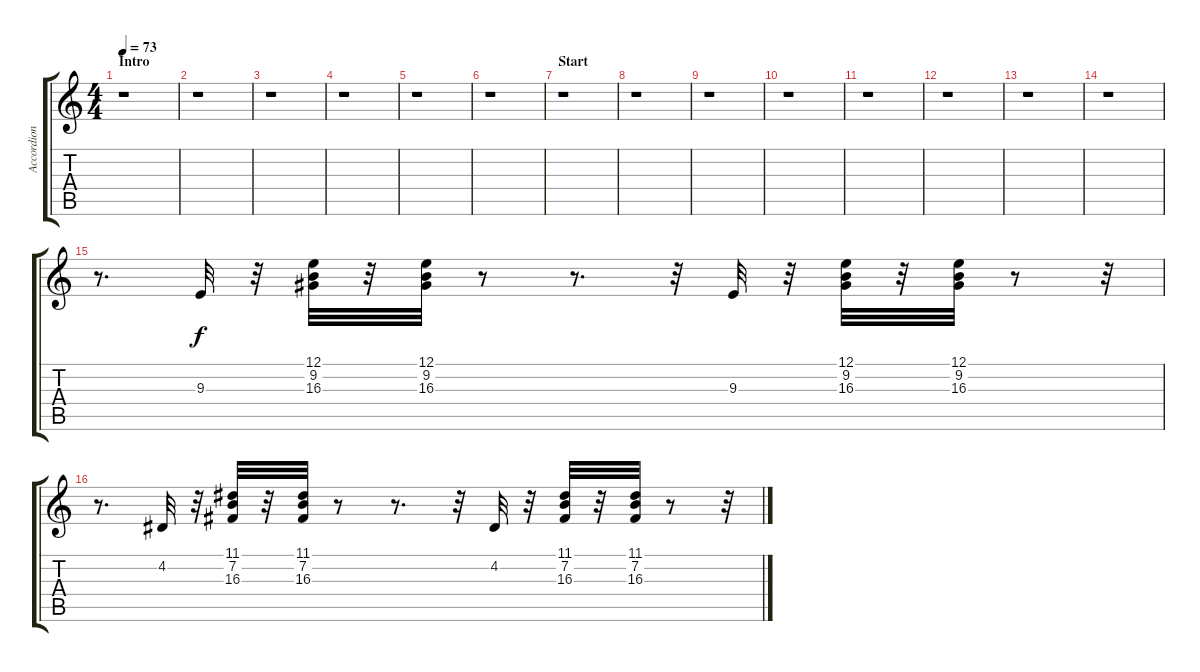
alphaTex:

\track ("Accordion" "Accordion") {instrument accordion}
\staff {score tabs}
\tuning (E4 B3 G3 D3 A2 E2) {hide}
\ts (4 4)
\section ("" "Intro")
\tempo 73
\clef g2
\ks c
r.1{dy f instrument accordion} |
r.1 |
r.1 |
r.1 |
r.1 |
r.1 |
\section ("" "Start")
r.1 |
r.1 |
r.1 |
r.1 |
r.1 |
r.1 |
r.1 |
r.1 |
r.8{d} 9.3.32 r.32 (12.1 9.2 16.3).32 r.32 (12.1 9.2 16.3).32 r.8 r.8{d} r.32 9.3.32 r.32 (12.1 9.2 16.3).32 r.32 (12.1 9.2 16.3).32 r.8 r.32 |
r.8{d} 4.2.32 r.32 (11.1 7.2 16.3).32 r.32 (11.1 7.2 16.3).32 r.8 r.8{d} r.32 4.2.32 r.32 (11.1 7.2 16.3).32 r.32 (11.1 7.2 16.3).32 r.8 r.32
